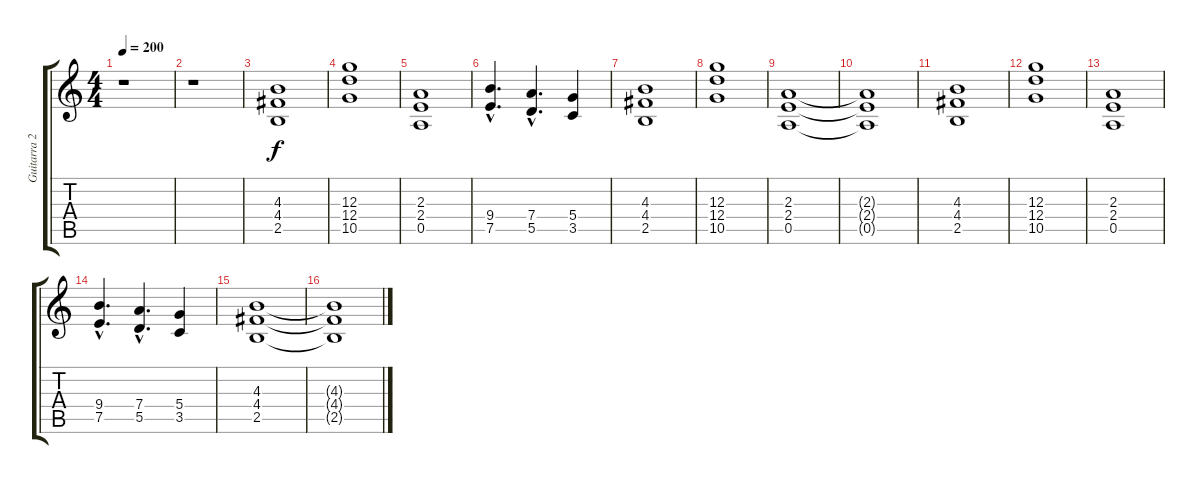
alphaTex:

\track ("Guitarra 2 " "Guitarra 2") {instrument distortionguitar}
\staff {score tabs}
\tuning (E4 B3 G3 D3 A2 E2) {hide}
\ts (4 4)
\tempo 200
\clef g2
\ks c
r.1{dy f instrument distortionguitar} |
r.1 |
(4.3 4.4 2.5).1 |
(12.3 12.4 10.5).1 |
(2.3 2.4 0.5).1 |
(9.4{hac} 7.5{hac}).4{d} (7.4{hac} 5.5{hac}).4{d} (5.4 3.5).4 |
(4.3 4.4 2.5).1 |
(12.3 12.4 10.5).1 |
(2.3 2.4 0.5).1 |
(2.3{t} 2.4{t} 0.5{t}).1 |
(4.3 4.4 2.5).1 |
(12.3 12.4 10.5).1 |
(2.3 2.4 0.5).1 |
(9.4{hac} 7.5{hac}).4{d} (7.4{hac} 5.5{hac}).4{d} (5.4 3.5).4 |
(4.3 4.4 2.5).1 |
(4.3{t} 4.4{t} 2.5{t}).1
